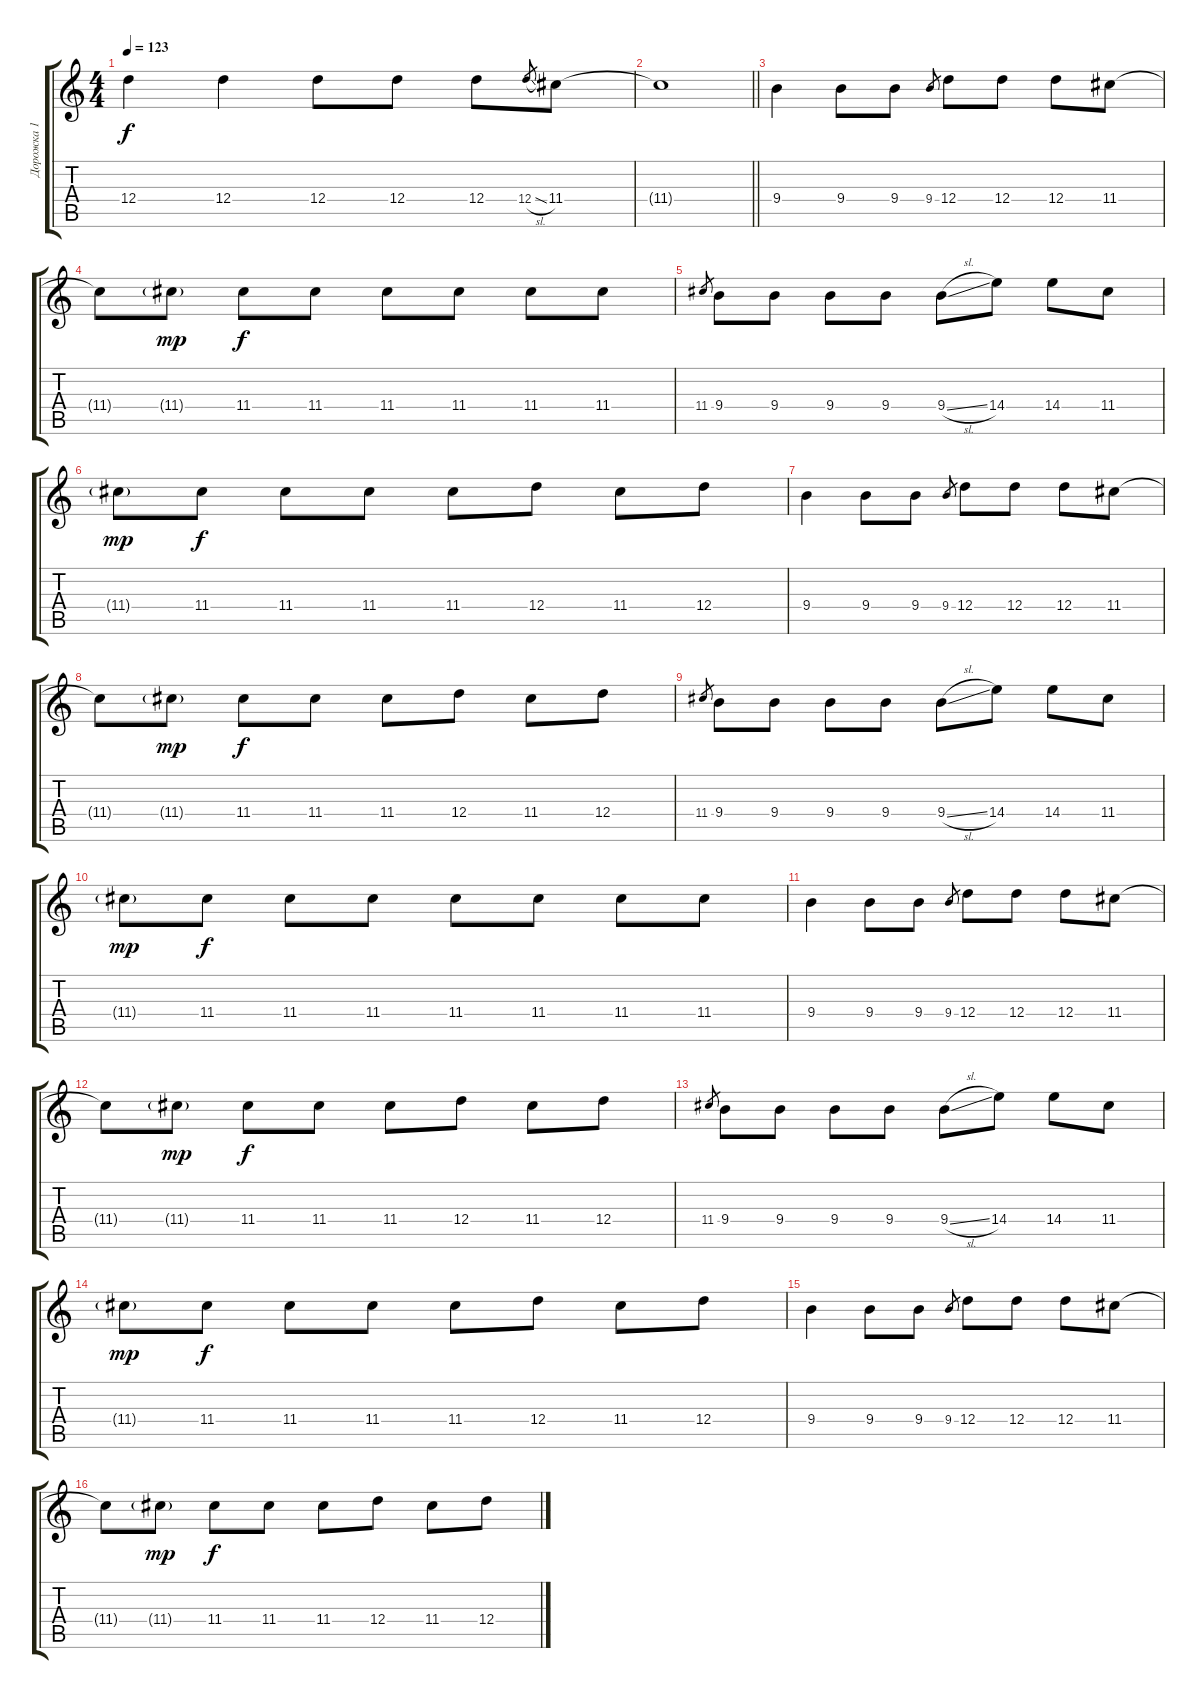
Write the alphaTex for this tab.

\track ("Дорожка 1" "Дорожка 1") {instrument acousticguitarsteel}
\staff {score tabs}
\tuning (E4 B3 G3 D3 A2 E2) {hide}
\ts (4 4)
\tempo 123
\clef g2
\ks c
12.4.4{dy f} 12.4.4 12.4.8 12.4.8 12.4.8 12.4{sl}.8{gr} 11.4.8 |
\barLineRight lightlight
11.4{t}.1 |
9.4.4 9.4.8 9.4.8 9.4.8{gr} 12.4.8 12.4.8 12.4.8 11.4.8 |
11.4{t}.8 11.4{g}.8{dy mp} 11.4.8{dy f} 11.4.8 11.4.8 11.4.8 11.4.8 11.4.8 |
11.4.8{gr} 9.4.8 9.4.8 9.4.8 9.4.8 9.4{sl}.8 14.4.8 14.4.8 11.4.8 |
11.4{g}.8{dy mp} 11.4.8{dy f} 11.4.8 11.4.8 11.4.8 12.4.8 11.4.8 12.4.8 |
9.4.4 9.4.8 9.4.8 9.4.8{gr} 12.4.8 12.4.8 12.4.8 11.4.8 |
11.4{t}.8 11.4{g}.8{dy mp} 11.4.8{dy f} 11.4.8 11.4.8 12.4.8 11.4.8 12.4.8 |
11.4.8{gr} 9.4.8 9.4.8 9.4.8 9.4.8 9.4{sl}.8 14.4.8 14.4.8 11.4.8 |
11.4{g}.8{dy mp} 11.4.8{dy f} 11.4.8 11.4.8 11.4.8 11.4.8 11.4.8 11.4.8 |
9.4.4 9.4.8 9.4.8 9.4.8{gr} 12.4.8 12.4.8 12.4.8 11.4.8 |
11.4{t}.8 11.4{g}.8{dy mp} 11.4.8{dy f} 11.4.8 11.4.8 12.4.8 11.4.8 12.4.8 |
11.4.8{gr} 9.4.8 9.4.8 9.4.8 9.4.8 9.4{sl}.8 14.4.8 14.4.8 11.4.8 |
11.4{g}.8{dy mp} 11.4.8{dy f} 11.4.8 11.4.8 11.4.8 12.4.8 11.4.8 12.4.8 |
9.4.4 9.4.8 9.4.8 9.4.8{gr} 12.4.8 12.4.8 12.4.8 11.4.8 |
11.4{t}.8 11.4{g}.8{dy mp} 11.4.8{dy f} 11.4.8 11.4.8 12.4.8 11.4.8 12.4.8
